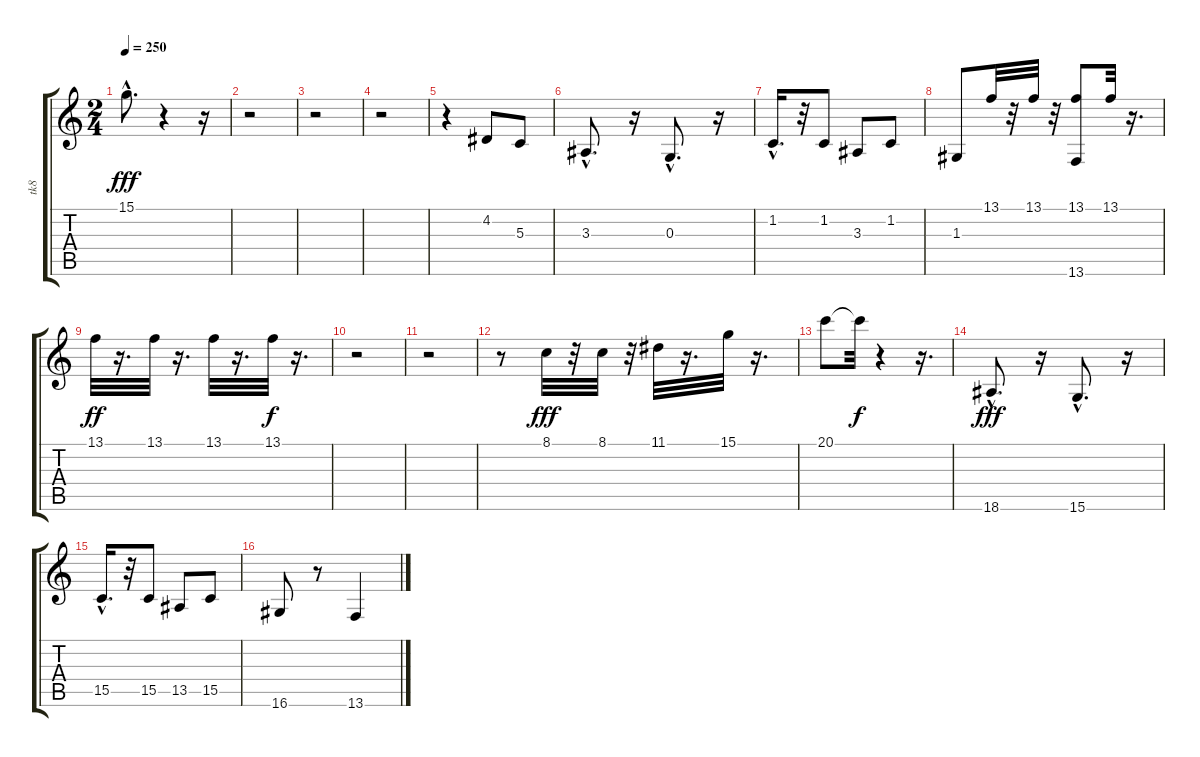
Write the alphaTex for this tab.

\track ("tk8" "tk8") {instrument trumpet}
\staff {score tabs}
\tuning (E4 B3 G3 D3 A2 E2) {hide}
\ts (2 4)
\tempo 250
\clef g2
\ks c
15.1{hac}.8{d dy fff} r.4 r.16 |
r.2 |
r.2 |
r.2 |
r.4 4.2.8 5.3.8 |
3.3{hac}.8{d} r.16 0.3{hac}.8{d} r.16 |
1.2{hac}.16{d} r.32 1.2.8 3.3.8 1.2.8 |
1.3.8 13.1.32 r.32 13.1.32 r.32 (13.1 13.6).8 13.1.32 r.16{d} |
13.1.32{dy ff} r.16{d} 13.1.32 r.16{d} 13.1.32 r.16{d} 13.1.32{dy f} r.16{d} |
r.2 |
r.2 |
r.8 8.1.32{dy fff} r.32 8.1.32 r.32 11.1.32 r.16{d} 15.1.32 r.16{d} |
20.1.8 20.1{t}.32{dy f} r.4 r.16{d} |
18.6{hac}.8{d dy fff} r.16 15.6{hac}.8{d} r.16 |
15.5{hac}.16{d} r.32 15.5.8 13.5.8 15.5.8 |
16.6.8 r.8 13.6.4
